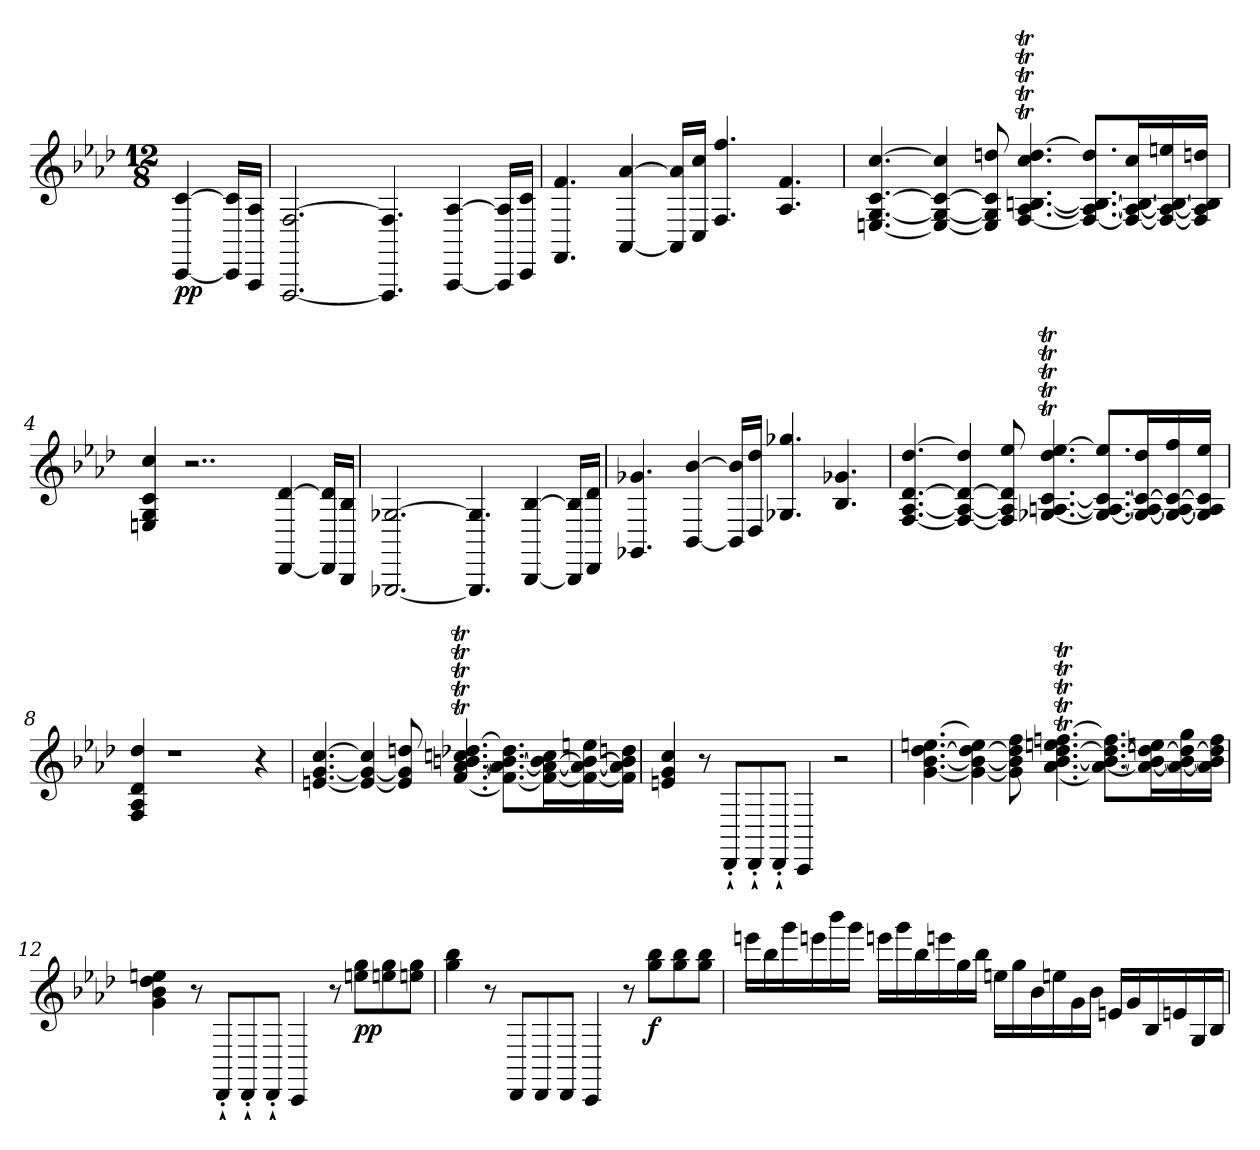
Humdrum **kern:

**kern	**dynam
*part1	*part1
*staff1	*staff1
*clefG2	*
*k[b-e-a-d-]	*
*A-:	*
*M12/8	*
=	=
[4CC [4c	pp
16CC] 16c]LL	.
16AAA- 16A-JJ	.
=1	=1
[2.FFF [2.F	.
4.FFF] 4.F]	.
[4AAA- [4A-	.
16AAA-] 16A-]LL	.
16CC 16cJJ	.
=2	=2
4.FF 4.f	.
[4AA- [4a-	.
16AA-] 16a-]LL	.
16C 16ccJJ	.
4.F 4.ff	.
4.A- 4.f	.
=3	=3
[4.En [4.G [4.c [4.cc	.
4E_ 4G_ 4c_ 4cc]	.
8E] 8G] 8c] 8ddn	.
[4.FT [4.A-T [4.BnT 4.ccT [4.ddT	.
8.F_ 8.A-_ 8.B_ 8.dd]L	.
16F_ 16A-_ 16B_ 16ccL	.
16F_ 16A-_ 16B_ 16een	.
16F] 16A-] 16B] 16ddnJJ	.
=4	=4
4En 4G 4c 4cc	.
2..r	.
[4DD- [4d-	.
16DD-] 16d-]LL	.
16BBB- 16B-JJ	.
=5	=5
[2.GGG-X [2.G-X	.
4.GGG-] 4.G-]	.
[4BBB- [4B-	.
16BBB-] 16B-]LL	.
16DD- 16d-JJ	.
=6	=6
4.GG-X 4.g-X	.
[4BB- [4b-	.
16BB-] 16b-]LL	.
16D- 16dd-JJ	.
4.G-X 4.gg-X	.
4.B- 4.g-X	.
=7	=7
[4.F [4.A- [4.d- [4.dd-	.
4F_ 4A-_ 4d-_ 4dd-]	.
8F] 8A-] 8d-] 8ee-	.
[4.G-XT [4.AnT [4.cT 4.dd-T [4.ee-T	.
8.G-_ 8.A_ 8.c_ 8.ee-]L	.
16G-_ 16A_ 16c_ 16dd-L	.
16G-_ 16A_ 16c_ 16ff	.
16G-] 16A] 16c] 16ee-JJ	.
=8	=8
4F 4A- 4d- 4dd-	.
1r	.
4r	.
=9	=9
[4.en [4.g [4.cc	.
4e_ 4g_ 4cc]	.
8e] 8g] 8ddn	.
[4.fT [4.a-T [4.bnT 4.ccT [4.dd-XT	.
8.f_ 8.a-_ 8.b_ 8.dd-]L	.
16f_ 16a-_ 16b_ 16ccL	.
16f_ 16a-_ 16b_ 16een	.
16f] 16a-] 16b] 16ddnJJ	.
=10	=10
4en 4g 4cc	.
8r	.
8DD-'`L	.
8DD-'`	.
8DD-'`J	.
4CC	.
2r	.
=11	=11
[4.g [4.b- [4.dd- [4.een	.
4g_ 4b-_ 4dd-_ 4ee]	.
8g] 8b-] 8dd-] 8ff	.
[4.a-T [4.b-T [4.dd-T 4.eenT [4.ffT	.
8.a-_ 8.b-_ 8.dd-_ 8.ff]L	.
16a-_ 16b-_ 16dd-_ 16eenL	.
16a-_ 16b-_ 16dd-_ 16gg	.
16a-] 16b-] 16dd-] 16ffJJ	.
=12	=12
4g 4b- 4dd- 4een	.
8r	.
8DD-'`L	.
8DD-'`	.
8DD-'`J	.
4CC	.
8r	.
8een 8ggL	pp
8een 8gg	.
8een 8ggJ	.
=13	=13
4gg 4bb-	.
8r	.
8DD-L	.
8DD-	.
8DD-J	.
4CC	.
8r	.
8gg 8bb-L	f
8gg 8bb-	.
8gg 8bb-J	.
=14	=14
16eeenLL	.
16bb-	.
16ggg	.
16eeen	.
16bbb-	.
16gggJJ	.
16eeenLL	.
16ggg	.
16bb-	.
16eeen	.
16gg	.
16bb-JJ	.
16eenLL	.
16gg	.
16b-	.
16een	.
16g	.
16b-JJ	.
16enLL	.
16g	.
16B-	.
16en	.
16G	.
16B-JJ	.
=	=
*-	*-
